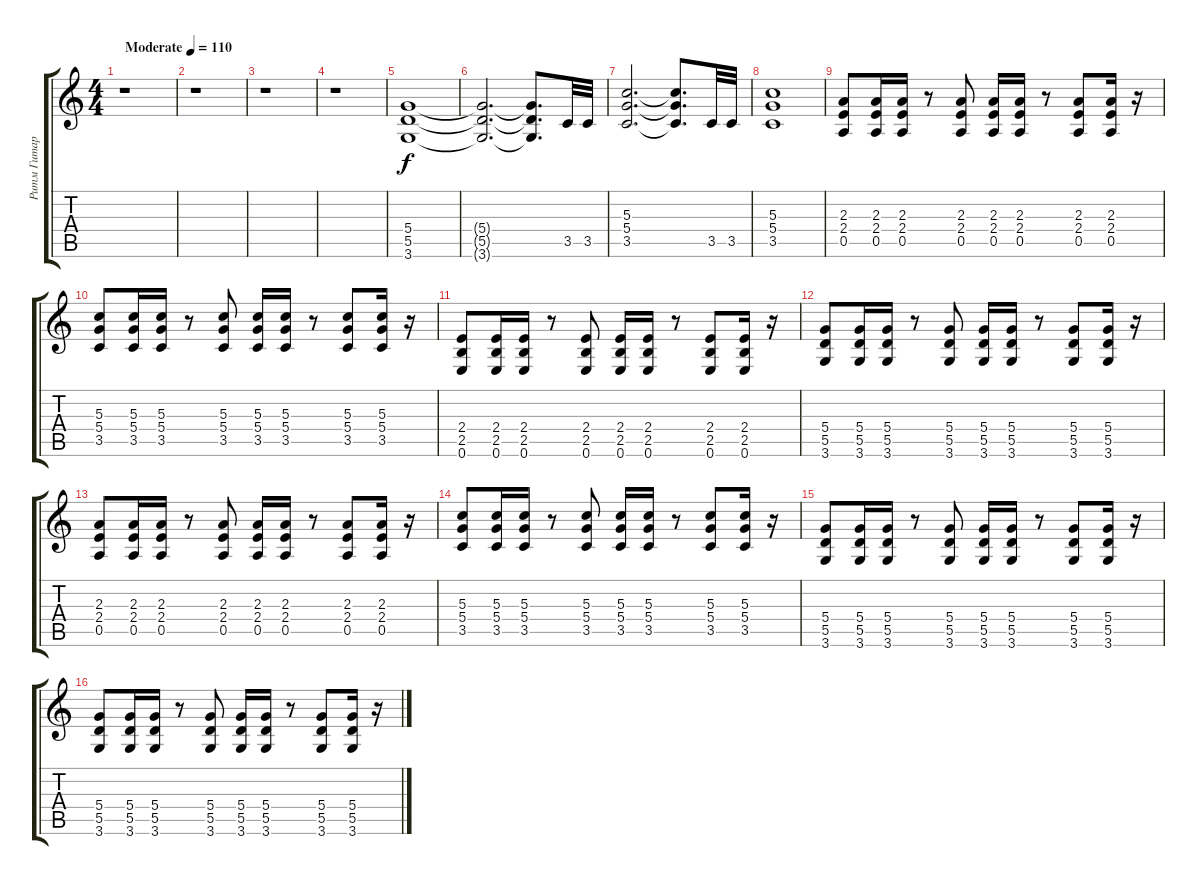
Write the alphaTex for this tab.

\track ("Ритм Гитара" "Ритм Гитар") {instrument overdrivenguitar}
\staff {score tabs}
\tuning (E4 B3 G3 D3 A2 E2) {hide}
\ts (4 4)
\tempo (110 "Moderate")
\clef g2
\ks c
r.1{dy f instrument overdrivenguitar} |
r.1 |
r.1 |
r.1 |
(5.4 5.5 3.6).1 |
(5.4{t} 5.5{t} 3.6{t}).2{d} (5.4{t} 5.5{t} 3.6{t}).8{d} 3.5.32 3.5.32 |
(5.3 5.4 3.5).2{d} (5.3{t} 5.4{t} 3.5{t}).8{d} 3.5.32 3.5.32 |
(5.3 5.4 3.5).1 |
(2.3 2.4 0.5).8 (2.3 2.4 0.5).16 (2.3 2.4 0.5).16 r.8 (2.3 2.4 0.5).8 (2.3 2.4 0.5).16 (2.3 2.4 0.5).16 r.8 (2.3 2.4 0.5).8 (2.3 2.4 0.5).16 r.16 |
(5.3 5.4 3.5).8 (5.3 5.4 3.5).16 (5.3 5.4 3.5).16 r.8 (5.3 5.4 3.5).8 (5.3 5.4 3.5).16 (5.3 5.4 3.5).16 r.8 (5.3 5.4 3.5).8 (5.3 5.4 3.5).16 r.16 |
(2.4 2.5 0.6).8 (2.4 2.5 0.6).16 (2.4 2.5 0.6).16 r.8 (2.4 2.5 0.6).8 (2.4 2.5 0.6).16 (2.4 2.5 0.6).16 r.8 (2.4 2.5 0.6).8 (2.4 2.5 0.6).16 r.16 |
(5.4 5.5 3.6).8 (5.4 5.5 3.6).16 (5.4 5.5 3.6).16 r.8 (5.4 5.5 3.6).8 (5.4 5.5 3.6).16 (5.4 5.5 3.6).16 r.8 (5.4 5.5 3.6).8 (5.4 5.5 3.6).16 r.16 |
(2.3 2.4 0.5).8 (2.3 2.4 0.5).16 (2.3 2.4 0.5).16 r.8 (2.3 2.4 0.5).8 (2.3 2.4 0.5).16 (2.3 2.4 0.5).16 r.8 (2.3 2.4 0.5).8 (2.3 2.4 0.5).16 r.16 |
(5.3 5.4 3.5).8 (5.3 5.4 3.5).16 (5.3 5.4 3.5).16 r.8 (5.3 5.4 3.5).8 (5.3 5.4 3.5).16 (5.3 5.4 3.5).16 r.8 (5.3 5.4 3.5).8 (5.3 5.4 3.5).16 r.16 |
(5.4 5.5 3.6).8 (5.4 5.5 3.6).16 (5.4 5.5 3.6).16 r.8 (5.4 5.5 3.6).8 (5.4 5.5 3.6).16 (5.4 5.5 3.6).16 r.8 (5.4 5.5 3.6).8 (5.4 5.5 3.6).16 r.16 |
(5.4 5.5 3.6).8 (5.4 5.5 3.6).16 (5.4 5.5 3.6).16 r.8 (5.4 5.5 3.6).8 (5.4 5.5 3.6).16 (5.4 5.5 3.6).16 r.8 (5.4 5.5 3.6).8 (5.4 5.5 3.6).16 r.16
